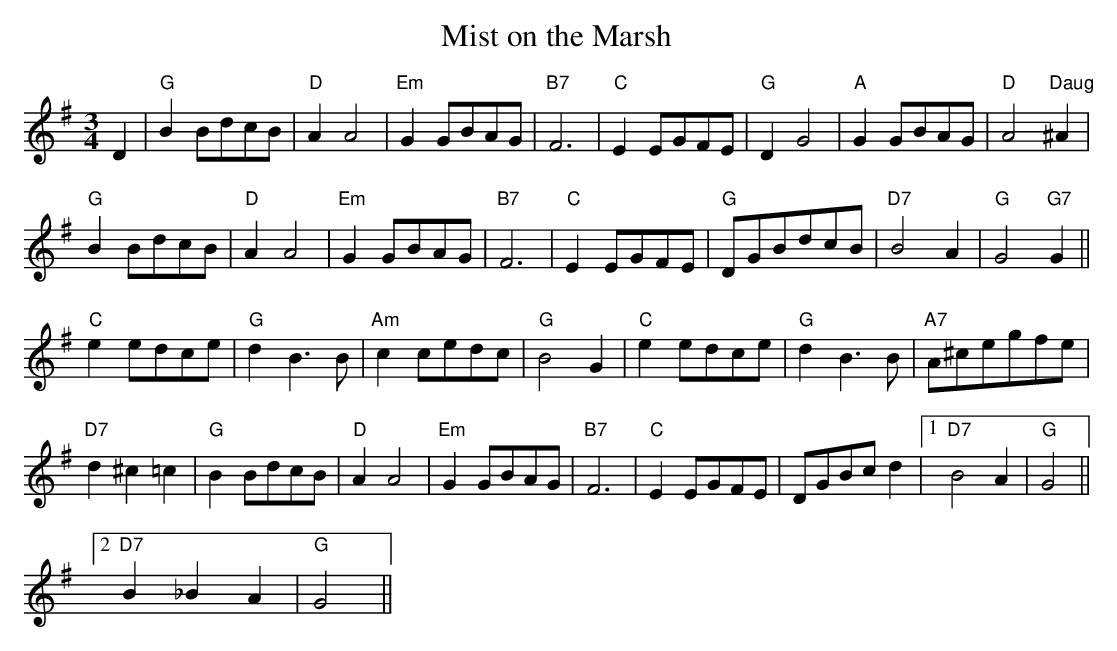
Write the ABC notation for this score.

X:1
T:Mist on the Marsh
M:3/4
L:1/4
K:G
D|"G"BB/2d/2c/2B/2|"D"AA2|"Em"GG/2B/2A/2G/2|"B7"F3|"C"EE/2G/2F/2E/2|"G"DG2|\
"A"GG/2B/2A/2G/2|"D"A2"Daug"^A|
"G"BB/2d/2c/2B/2|"D"AA2|"Em"GG/2B/2A/2G/2|"B7"F3|"C"EE/2G/2F/2E/2|\
"G"D/2G/2B/2d/2c/2B/2|"D7"B2A|"G"G2"G7"G||
"C"ee/2d/2c/2e/2|"G"dB3/2B/2|"Am"cc/2e/2d/2c/2|"G"B2G|"C"ee/2d/2c/2e/2|\
"G"dB3/2B/2|"A7"A/2^c/2e/2g/2f/2e/2|
"D7"d^c=c|"G"BB/2d/2c/2B/2|"D"AA2|"Em"GG/2B/2A/2G/2|"B7"F3|"C"EE/2G/2F/2E/2|\
D/2G/2B/2c/2d| [1"D7"B2A|"G"G2||
 [2"D7"B_BA|"G"G2||
